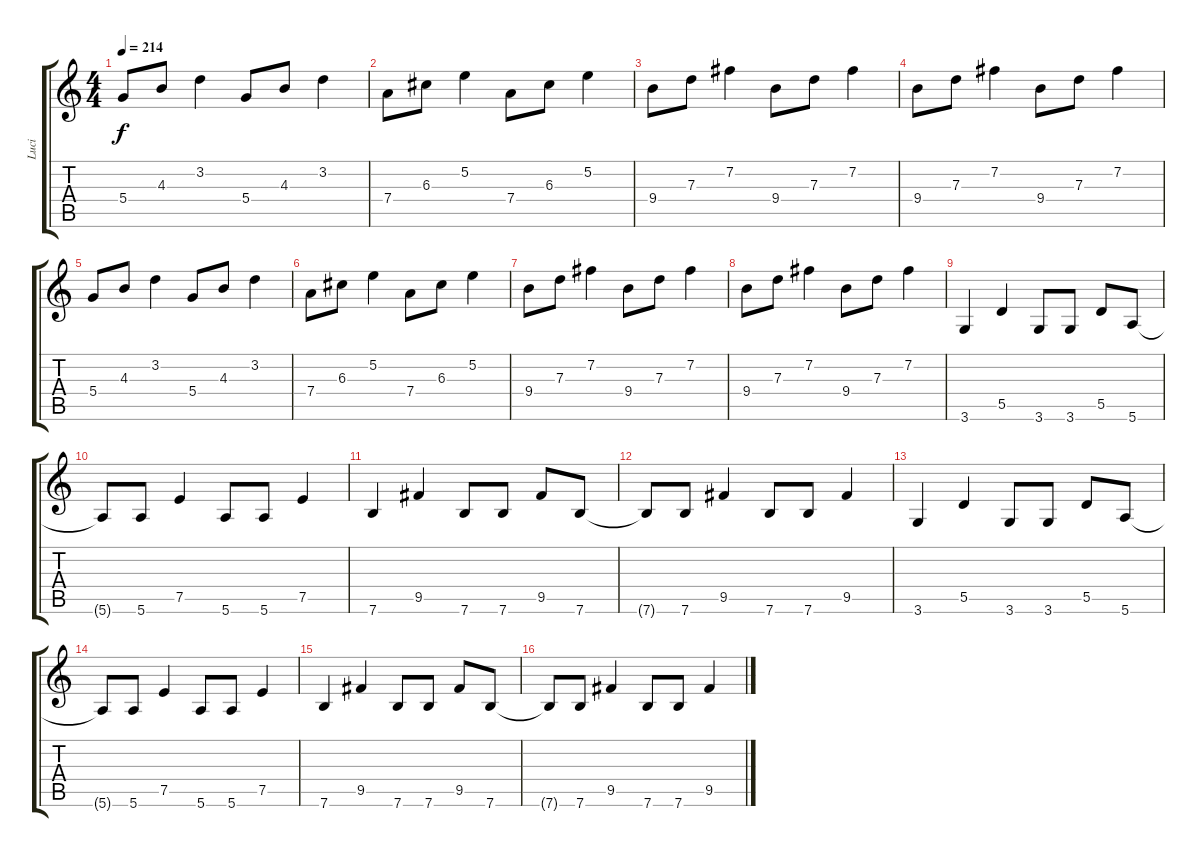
\track ("Luci" "Luci") {instrument distortionguitar}
\staff {score tabs}
\tuning (E4 B3 G3 D3 A2 E2) {hide}
\ts (4 4)
\tempo 214
\clef g2
\ks c
5.4.8{dy f volume 11 instrument electricguitarjazz} 4.3.8 3.2.4 5.4.8 4.3.8 3.2.4 |
7.4.8 6.3.8 5.2.4 7.4.8 6.3.8 5.2.4 |
9.4.8 7.3.8 7.2.4 9.4.8 7.3.8 7.2.4 |
9.4.8 7.3.8 7.2.4 9.4.8 7.3.8 7.2.4 |
5.4.8{volume 11 instrument acousticguitarnylon} 4.3.8 3.2.4 5.4.8 4.3.8 3.2.4 |
7.4.8 6.3.8 5.2.4 7.4.8 6.3.8 5.2.4 |
9.4.8 7.3.8 7.2.4 9.4.8 7.3.8 7.2.4 |
9.4.8 7.3.8 7.2.4 9.4.8 7.3.8 7.2.4 |
3.6.4{volume 13 instrument distortionguitar} 5.5.4 3.6.8 3.6.8 5.5.8 5.6.8 |
5.6{t}.8 5.6.8 7.5.4 5.6.8 5.6.8 7.5.4 |
7.6.4 9.5.4 7.6.8 7.6.8 9.5.8 7.6.8 |
7.6{t}.8 7.6.8 9.5.4 7.6.8 7.6.8 9.5.4 |
3.6.4{volume 13 instrument distortionguitar} 5.5.4 3.6.8 3.6.8 5.5.8 5.6.8 |
5.6{t}.8 5.6.8 7.5.4 5.6.8 5.6.8 7.5.4 |
7.6.4 9.5.4 7.6.8 7.6.8 9.5.8 7.6.8 |
7.6{t}.8 7.6.8 9.5.4 7.6.8 7.6.8 9.5.4
